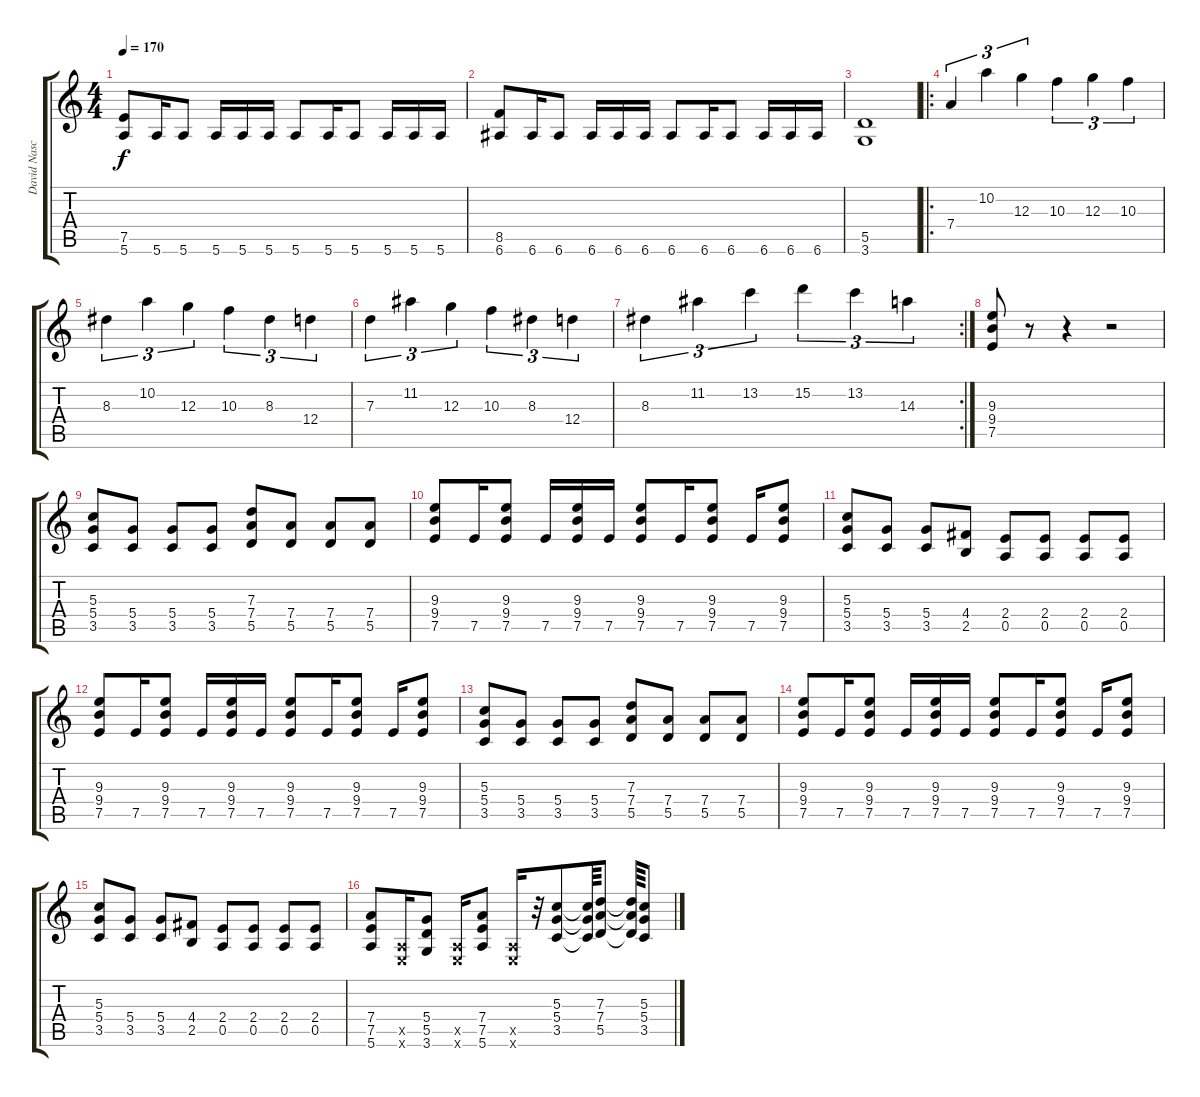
\track ("David Nascimento" "David Nasc") {instrument distortionguitar}
\staff {score tabs}
\tuning (E4 B3 G3 D3 A2 E2) {hide}
\ts (4 4)
\tempo 170
\clef g2
\ks c
(7.5 5.6).8{dy f} 5.6.16 5.6.8 5.6.16 5.6.16 5.6.16 5.6.8 5.6.16 5.6.8 5.6.16 5.6.16 5.6.16 |
(8.5 6.6).8 6.6.16 6.6.8 6.6.16 6.6.16 6.6.16 6.6.8 6.6.16 6.6.8 6.6.16 6.6.16 6.6.16 |
(5.5 3.6).1 |
\ro
7.4.4{tu (3 2)} 10.2.4{tu (3 2)} 12.3.4{tu (3 2)} 10.3.4{tu (3 2)} 12.3.4{tu (3 2)} 10.3.4{tu (3 2)} |
8.3.4{tu (3 2)} 10.2.4{tu (3 2)} 12.3.4{tu (3 2)} 10.3.4{tu (3 2)} 8.3.4{tu (3 2)} 12.4.4{tu (3 2)} |
7.3.4{tu (3 2)} 11.2.4{tu (3 2)} 12.3.4{tu (3 2)} 10.3.4{tu (3 2)} 8.3.4{tu (3 2)} 12.4.4{tu (3 2)} |
\rc 2
8.3.4{tu (3 2)} 11.2.4{tu (3 2)} 13.2.4{tu (3 2)} 15.2.4{tu (3 2)} 13.2.4{tu (3 2)} 14.3.4{tu (3 2)} |
(9.3 9.4 7.5).8 r.8 r.4 r.2 |
(5.3 5.4 3.5).8 (5.4 3.5).8 (5.4 3.5).8 (5.4 3.5).8 (7.3 7.4 5.5).8 (7.4 5.5).8 (7.4 5.5).8 (7.4 5.5).8 |
(9.3 9.4 7.5).8 7.5.16 (9.3 9.4 7.5).8 7.5.16 (9.3 9.4 7.5).16 7.5.16 (9.3 9.4 7.5).8 7.5.16 (9.3 9.4 7.5).8 7.5.16 (9.3 9.4 7.5).8 |
(5.3 5.4 3.5).8 (5.4 3.5).8 (5.4 3.5).8 (4.4 2.5).8 (2.4 0.5).8 (2.4 0.5).8 (2.4 0.5).8 (2.4 0.5).8 |
(9.3 9.4 7.5).8 7.5.16 (9.3 9.4 7.5).8 7.5.16 (9.3 9.4 7.5).16 7.5.16 (9.3 9.4 7.5).8 7.5.16 (9.3 9.4 7.5).8 7.5.16 (9.3 9.4 7.5).8 |
(5.3 5.4 3.5).8 (5.4 3.5).8 (5.4 3.5).8 (5.4 3.5).8 (7.3 7.4 5.5).8 (7.4 5.5).8 (7.4 5.5).8 (7.4 5.5).8 |
(9.3 9.4 7.5).8 7.5.16 (9.3 9.4 7.5).8 7.5.16 (9.3 9.4 7.5).16 7.5.16 (9.3 9.4 7.5).8 7.5.16 (9.3 9.4 7.5).8 7.5.16 (9.3 9.4 7.5).8 |
(5.3 5.4 3.5).8 (5.4 3.5).8 (5.4 3.5).8 (4.4 2.5).8 (2.4 0.5).8 (2.4 0.5).8 (2.4 0.5).8 (2.4 0.5).8 |
(7.4 7.5 5.6).8 (0.5{x} 0.6{x}).16 (5.4 5.5 3.6).8 (0.5{x} 0.6{x}).16 (7.4 7.5 5.6).8 (0.5{x} 0.6{x}).16 r.32 (5.3 5.4 3.5).8 (5.3{t} 5.4{t} 3.5{t}).64 (7.3 7.4 5.5).8 (7.3{t} 7.4{t} 5.5{t}).64 (5.3 5.4 3.5).8
